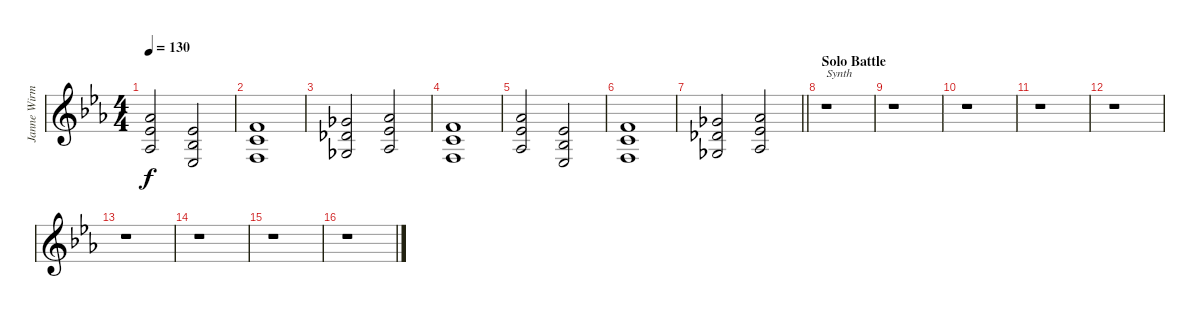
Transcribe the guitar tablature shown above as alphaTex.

\track ("Janne Wirman" "Janne Wirm") {instrument lead2sawtooth}
\staff {score}
\tuning (E4 B3 G3 D3 A2 E2) {hide}
\ts (4 4)
\tempo 130
\clef g2
\ks eb
(4.1 4.2 6.4).2{dy f} (4.2 3.3 1.4).2 |
(1.1 1.2 3.4).1 |
(2.1 2.2 4.4).2 (4.1 4.2 6.4).2 |
(1.1 1.2 3.4).1 |
(4.1 4.2 6.4).2 (4.2 3.3 1.4).2 |
(1.1 1.2 3.4).1 |
\barLineRight lightlight
(2.1 2.2 4.4).2 (4.1 4.2 6.4).2 |
\section ("" "Solo Battle")
r.1{txt "Synth" instrument lead2sawtooth} |
r.1 |
r.1 |
r.1 |
r.1 |
r.1 |
r.1 |
r.1 |
r.1
